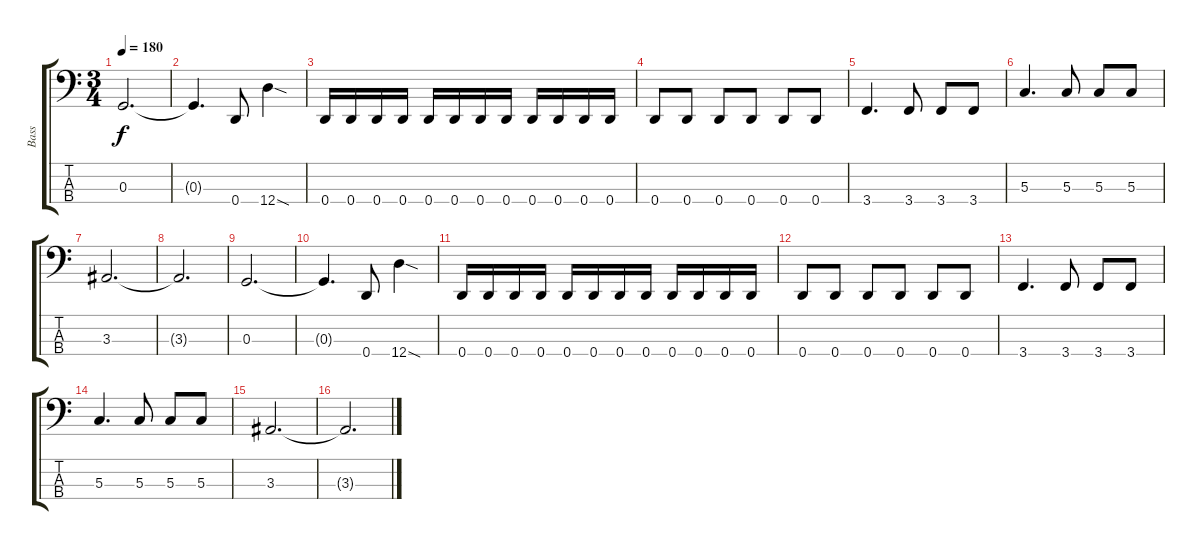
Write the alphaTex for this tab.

\track ("Bass" "Bass") {instrument electricbassfinger}
\staff {score tabs}
\tuning (F2 C2 G1 D1) {hide}
\ts (3 4)
\tempo 180
\clef f4
\ks c
0.3.2{d dy f} |
0.3{t}.4{d} 0.4.8 12.4{sod}.4 |
0.4.16 0.4.16 0.4.16 0.4.16 0.4.16 0.4.16 0.4.16 0.4.16 0.4.16 0.4.16 0.4.16 0.4.16 |
0.4.8 0.4.8 0.4.8 0.4.8 0.4.8 0.4.8 |
3.4.4{d} 3.4.8 3.4.8 3.4.8 |
5.3.4{d} 5.3.8 5.3.8 5.3.8 |
3.3.2{d} |
3.3{t}.2{d} |
0.3.2{d} |
0.3{t}.4{d} 0.4.8 12.4{sod}.4 |
0.4.16 0.4.16 0.4.16 0.4.16 0.4.16 0.4.16 0.4.16 0.4.16 0.4.16 0.4.16 0.4.16 0.4.16 |
0.4.8 0.4.8 0.4.8 0.4.8 0.4.8 0.4.8 |
3.4.4{d} 3.4.8 3.4.8 3.4.8 |
5.3.4{d} 5.3.8 5.3.8 5.3.8 |
3.3.2{d volume 0} |
3.3{t}.2{d}
